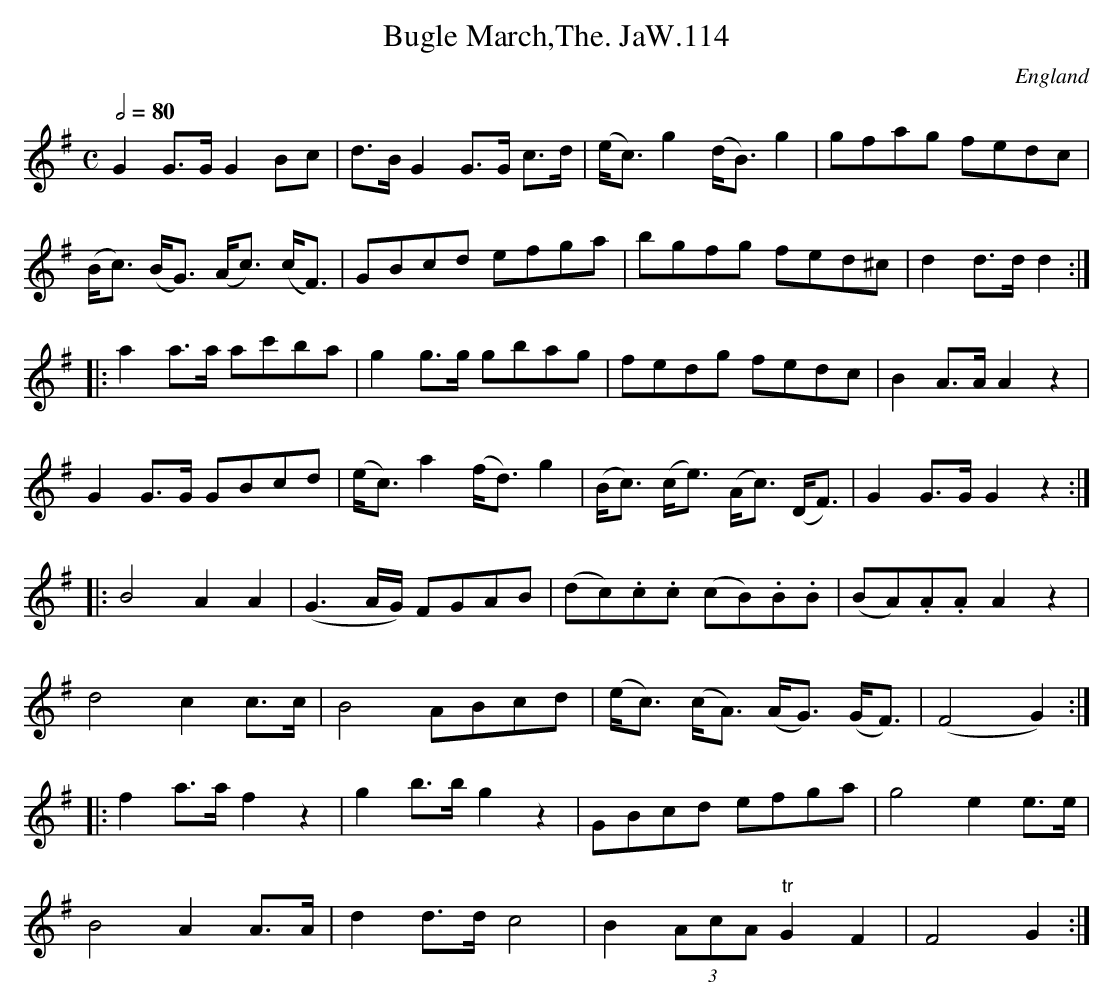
X:1
T:Bugle March,The. JaW.114
M:C
L:1/8
Q:1/2=80
O:England
notC:"A Good Tune"
K:G major
G2G>GG2Bc|d>B G2G>G c>d|(e<c) g2(d<B)g2|gfag fedc|!
(B<c) (B<G) (A<c) (c<F)|GBcd efga|bgfg fed^c|d2d>dd2:|!
|:a2a>a ac'ba|g2g>g gbag|fedg fedc|B2A>AA2z2|!
G2G>G GBcd|(e<c) a2(f<d)g2|(B<c) (c<e) (A<c) (D<F)|G2G>G G2z2:|!
|:B4A2A2|(G3A/G/) FGAB|(dc).c.c (cB).B.B|(BA).A.A A2z2|!
d4c2c>c|B4ABcd|(e<c) (c<A) (A<G) (G<F)|(F4G2):|!
|:f2a>af2z2|g2b>bg2z2|GBcd efga|g4e2e>e|!
B4A2A>A|d2d>dc4|B2(3AcA "tr"G2F2|F4G2:|
